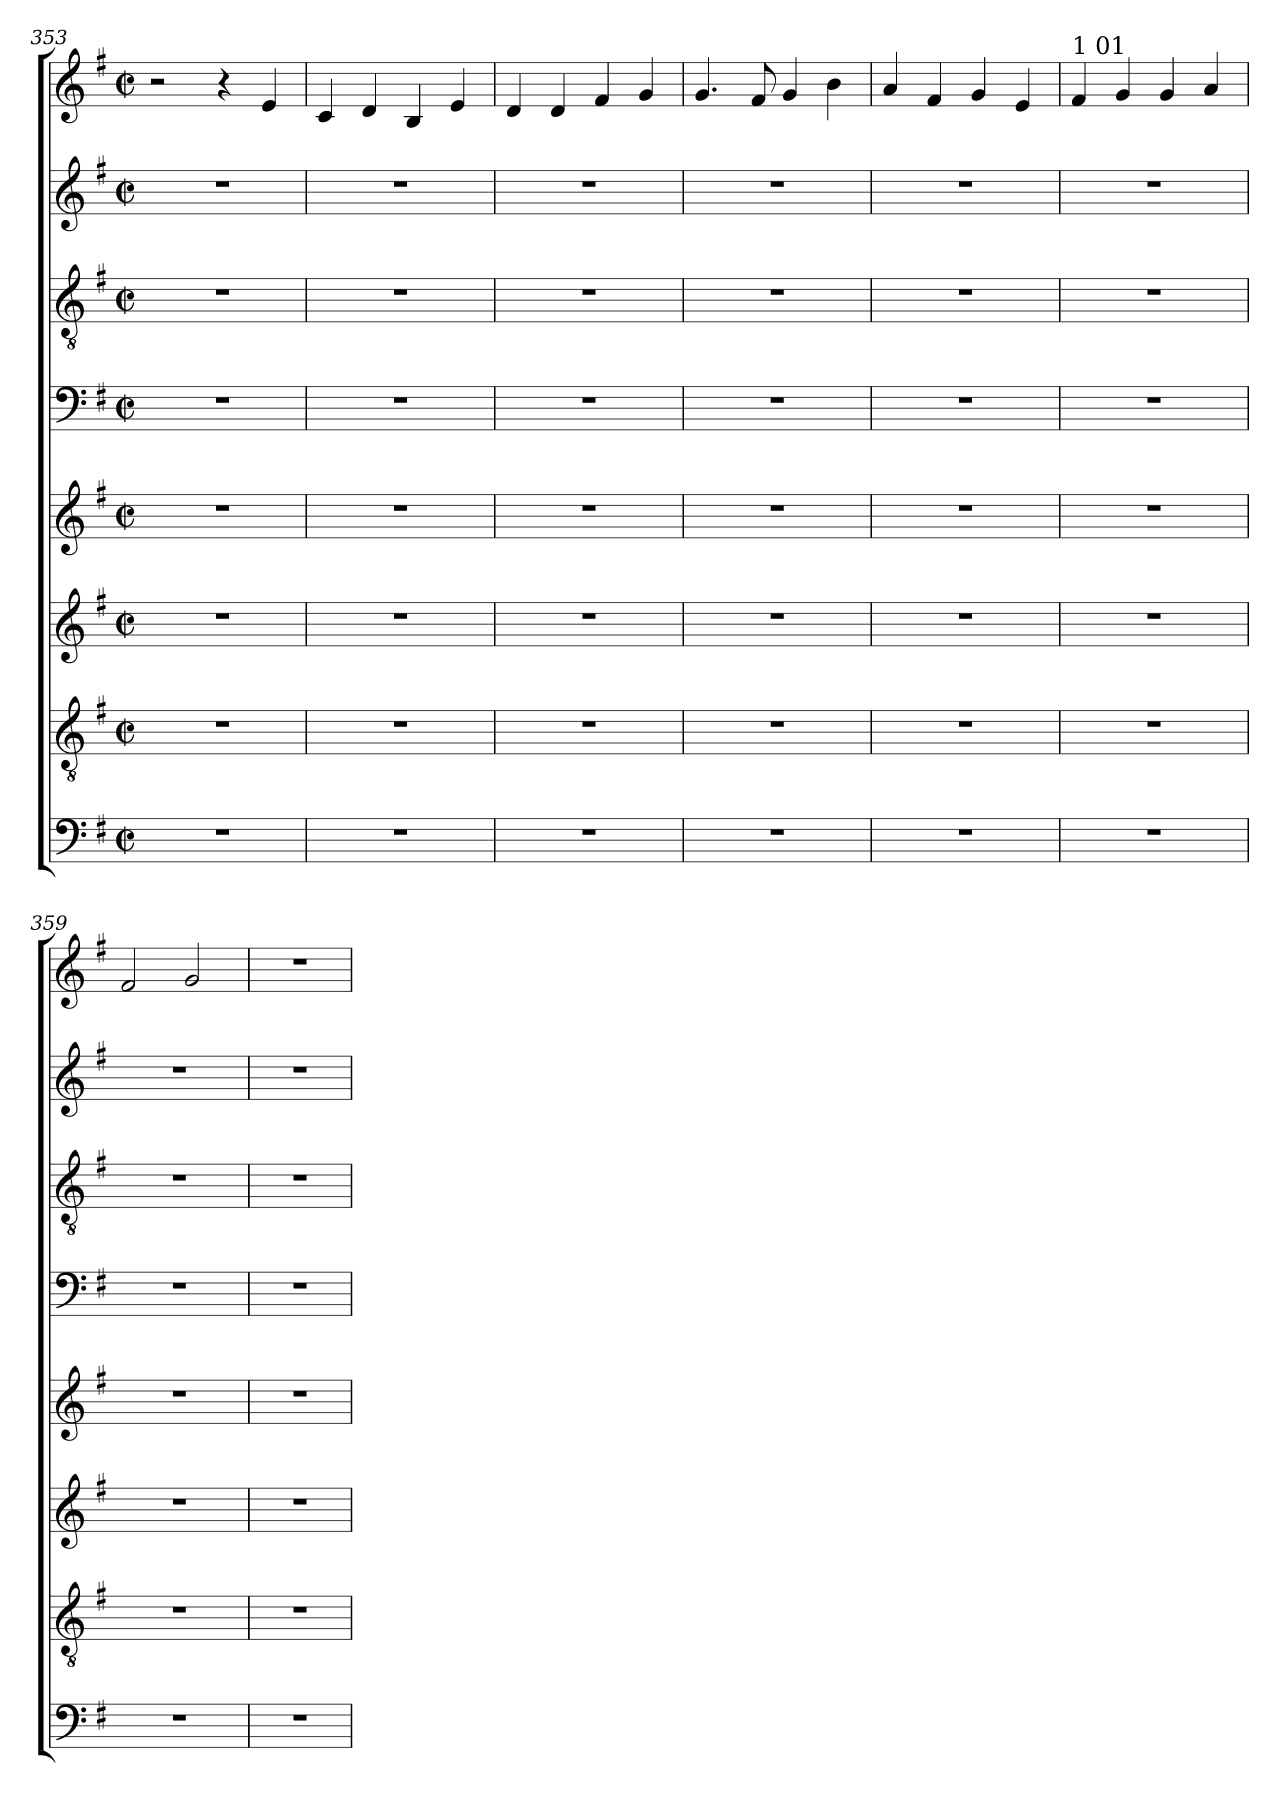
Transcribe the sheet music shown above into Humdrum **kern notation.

**kern	**kern	**kern	**kern	**kern	**kern	**kern	**kern
*part8	*part7	*part6	*part5	*part4	*part3	*part2	*part1
*staff8	*staff7	*staff6	*staff5	*staff4	*staff3	*staff2	*staff1
*clefF4	*clefGv2	*clefG2	*clefG2	*clefF4	*clefGv2	*clefG2	*clefG2
*k[f#]	*k[f#]	*k[f#]	*k[f#]	*k[f#]	*k[f#]	*k[f#]	*k[f#]
*G:	*G:	*G:	*G:	*G:	*G:	*G:	*G:
*M2/2	*M2/2	*M2/2	*M2/2	*M2/2	*M2/2	*M2/2	*M2/2
*met(c|)	*met(c|)	*met(c|)	*met(c|)	*met(c|)	*met(c|)	*met(c|)	*met(c|)
=353	=353	=353	=353	=353	=353	=353	=353
1r	1r	1r	1r	1r	1r	1r	2r
.	.	.	.	.	.	.	4r
.	.	.	.	.	.	.	4e/
=354	=354	=354	=354	=354	=354	=354	=354
1r	1r	1r	1r	1r	1r	1r	4c/
.	.	.	.	.	.	.	4d/
.	.	.	.	.	.	.	4B/
.	.	.	.	.	.	.	4e/
=355	=355	=355	=355	=355	=355	=355	=355
1r	1r	1r	1r	1r	1r	1r	4d/
.	.	.	.	.	.	.	4d/
.	.	.	.	.	.	.	4f#/
.	.	.	.	.	.	.	4g/
=356	=356	=356	=356	=356	=356	=356	=356
1r	1r	1r	1r	1r	1r	1r	4.g/
.	.	.	.	.	.	.	8f#/
.	.	.	.	.	.	.	4g/
.	.	.	.	.	.	.	4b\
=357	=357	=357	=357	=357	=357	=357	=357
1r	1r	1r	1r	1r	1r	1r	4a/
.	.	.	.	.	.	.	4f#/
.	.	.	.	.	.	.	4g/
.	.	.	.	.	.	.	4e/
!!LO:LB:g=z
=358	=358	=358	=358	=358	=358	=358	=358
!	!	!	!	!	!	!	!LO:TX:a:t=1 01
1r	1r	1r	1r	1r	1r	1r	4f#/
.	.	.	.	.	.	.	4g/
.	.	.	.	.	.	.	4g/
.	.	.	.	.	.	.	4a/
=359	=359	=359	=359	=359	=359	=359	=359
1r	1r	1r	1r	1r	1r	1r	2f#/
.	.	.	.	.	.	.	2g/
=360	=360	=360	=360	=360	=360	=360	=360
1r	1r	1r	1r	1r	1r	1r	1r
=	=	=	=	=	=	=	=
*-	*-	*-	*-	*-	*-	*-	*-
